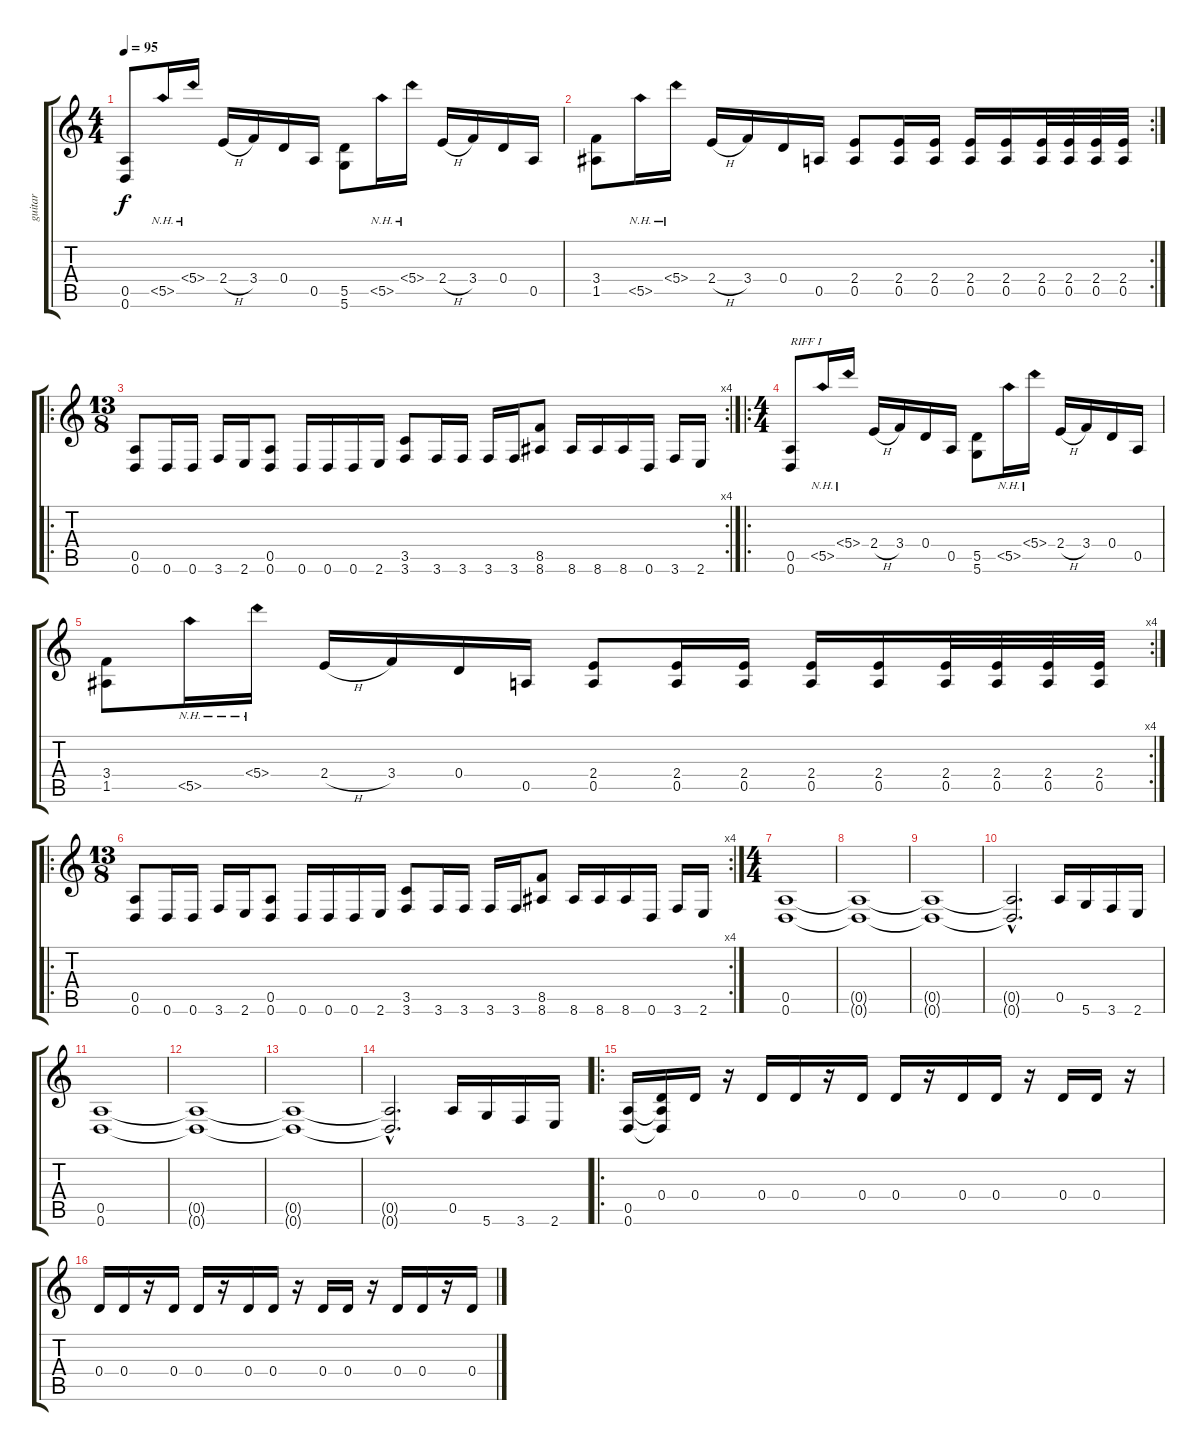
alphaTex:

\track ("guitar" "guitar") {instrument distortionguitar}
\staff {score tabs}
\tuning (E4 B3 G3 D3 A2 D2) {hide}
\ts (4 4)
\tempo 95
\clef g2
\ks c
(0.5 0.6).8{dy f instrument distortionguitar} 5.5{nh}.16 5.4{nh}.16 2.4{h}.16 3.4.16 0.4.16 0.5.16 (5.5 5.6).8 5.5{nh}.16 5.4{nh}.16 2.4{h}.16 3.4.16 0.4.16 0.5.16 |
\rc 2
(3.4 1.5).8 5.5{nh}.16 5.4{nh}.16 2.4{h}.16 3.4.16 0.4.16 0.5.16 (2.4 0.5).8 (2.4 0.5).16 (2.4 0.5).16 (2.4 0.5).16 (2.4 0.5).16 (2.4 0.5).32 (2.4 0.5).32 (2.4 0.5).32 (2.4 0.5).32 |
\ro
\rc 4
\ts (13 8)
(0.5 0.6).8 0.6.16 0.6.16 3.6.16 2.6.16 (0.5 0.6).8 0.6.16 0.6.16 0.6.16 2.6.16 (3.5 3.6).8 3.6.16 3.6.16 3.6.16 3.6.16 (8.5 8.6).8 8.6.16 8.6.16 8.6.16 0.6.16 3.6.16 2.6.16 |
\ro
\ts (4 4)
(0.5 0.6).8{txt "RIFF I"} 5.5{nh}.16 5.4{nh}.16 2.4{h}.16 3.4.16 0.4.16 0.5.16 (5.5 5.6).8 5.5{nh}.16 5.4{nh}.16 2.4{h}.16 3.4.16 0.4.16 0.5.16 |
\rc 4
(3.4 1.5).8 5.5{nh}.16 5.4{nh}.16 2.4{h}.16 3.4.16 0.4.16 0.5.16 (2.4 0.5).8 (2.4 0.5).16 (2.4 0.5).16 (2.4 0.5).16 (2.4 0.5).16 (2.4 0.5).32 (2.4 0.5).32 (2.4 0.5).32 (2.4 0.5).32 |
\ro
\rc 4
\ts (13 8)
(0.5 0.6).8 0.6.16 0.6.16 3.6.16 2.6.16 (0.5 0.6).8 0.6.16 0.6.16 0.6.16 2.6.16 (3.5 3.6).8 3.6.16 3.6.16 3.6.16 3.6.16 (8.5 8.6).8 8.6.16 8.6.16 8.6.16 0.6.16 3.6.16 2.6.16 |
\ts (4 4)
(0.5 0.6).1 |
(0.5{t} 0.6{t}).1 |
(0.5{t} 0.6{t}).1 |
(0.5{hac t} 0.6{hac t}).2{d} 0.5.16 5.6.16 3.6.16 2.6.16 |
(0.5 0.6).1 |
(0.5{t} 0.6{t}).1 |
(0.5{t} 0.6{t}).1 |
(0.5{hac t} 0.6{hac t}).2{d} 0.5.16 5.6.16 3.6.16 2.6.16 |
\ro
(0.5 0.6).16 (0.4 0.5{t} 0.6{t}).16 0.4.16 r.16 0.4.16 0.4.16 r.16 0.4.16 0.4.16 r.16 0.4.16 0.4.16 r.16 0.4.16 0.4.16 r.16 |
0.4.16 0.4.16 r.16 0.4.16 0.4.16 r.16 0.4.16 0.4.16 r.16 0.4.16 0.4.16 r.16 0.4.16 0.4.16 r.16 0.4.16
